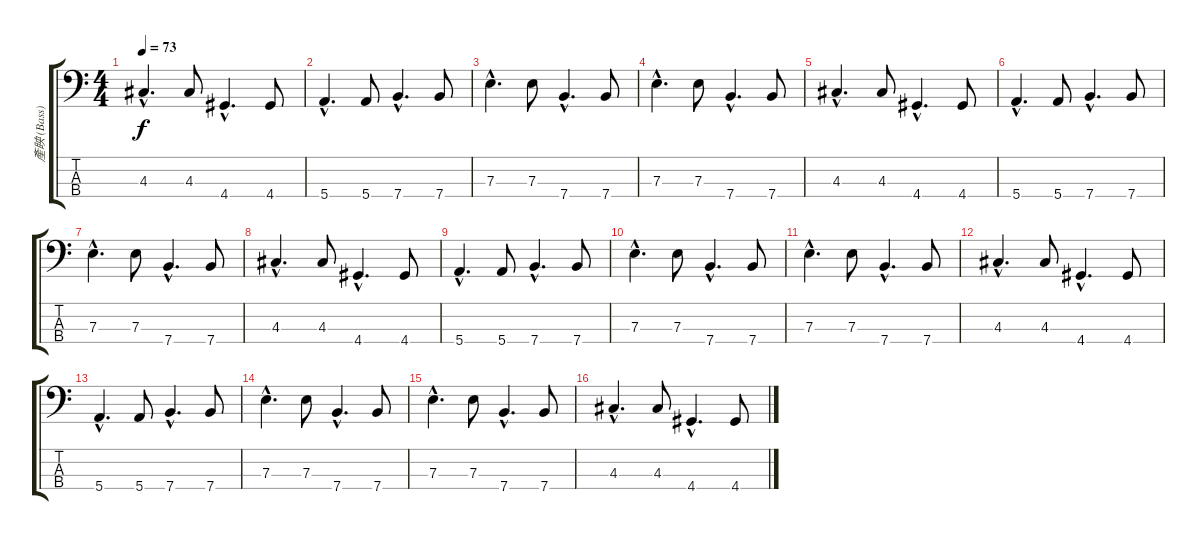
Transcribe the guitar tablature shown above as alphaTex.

\track ("產眏 (Bass)" "產眏 (Bass)") {instrument electricbassfinger}
\staff {score tabs}
\tuning (G2 D2 A1 E1) {hide}
\ts (4 4)
\tempo 73
\clef f4
\ks c
4.3{hac}.4{d dy f} 4.3.8 4.4{hac}.4{d} 4.4.8 |
5.4{hac}.4{d} 5.4.8 7.4{hac}.4{d} 7.4.8 |
7.3{hac}.4{d} 7.3.8 7.4{hac}.4{d} 7.4.8 |
7.3{hac}.4{d} 7.3.8 7.4{hac}.4{d} 7.4.8 |
4.3{hac}.4{d} 4.3.8 4.4{hac}.4{d} 4.4.8 |
5.4{hac}.4{d} 5.4.8 7.4{hac}.4{d} 7.4.8 |
7.3{hac}.4{d} 7.3.8 7.4{hac}.4{d} 7.4.8 |
4.3{hac}.4{d} 4.3.8 4.4{hac}.4{d} 4.4.8 |
5.4{hac}.4{d} 5.4.8 7.4{hac}.4{d} 7.4.8 |
7.3{hac}.4{d} 7.3.8 7.4{hac}.4{d} 7.4.8 |
7.3{hac}.4{d} 7.3.8 7.4{hac}.4{d} 7.4.8 |
4.3{hac}.4{d} 4.3.8 4.4{hac}.4{d} 4.4.8 |
5.4{hac}.4{d} 5.4.8 7.4{hac}.4{d} 7.4.8 |
7.3{hac}.4{d} 7.3.8 7.4{hac}.4{d} 7.4.8 |
7.3{hac}.4{d} 7.3.8 7.4{hac}.4{d} 7.4.8 |
4.3{hac}.4{d} 4.3.8 4.4{hac}.4{d} 4.4.8
